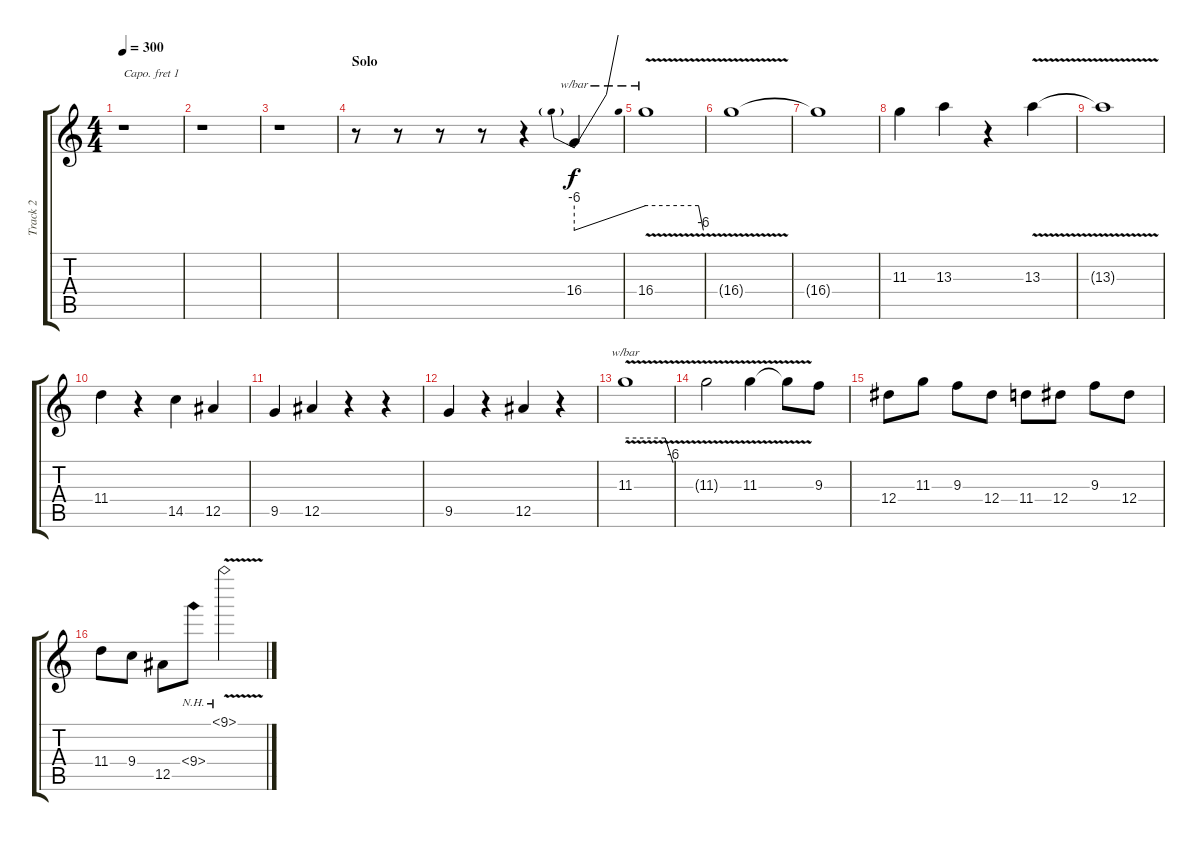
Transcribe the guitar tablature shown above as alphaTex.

\track ("Track 2" "Track 2") {instrument distortionguitar}
\staff {score tabs}
\capo 1
\tuning (E4 B3 G3 D3 A2 E2) {hide}
\ts (4 4)
\tempo 300
\clef g2
\ks c
r.1{dy f} |
r.1 |
r.1 |
\section ("" "Solo")
r.8 r.8 r.8 r.8 r.4 16.4.4{tbe (predivedive default 0 -24 60 0)} |
16.4{v}.1{tbe (custom default 0 0 55 0 60 -24)} |
16.4{t}.1 |
16.4{t}.1 |
11.3.4 13.3.4 r.4 13.3{v}.4 |
13.3{t}.1 |
11.4.4 r.4 14.5.4 12.5.4 |
9.5.4 12.5.4 r.4 r.4 |
9.5.4 r.4 12.5.4 r.4 |
11.3{v}.1{tbe (custom default 0 0 50 0 60 -24)} |
11.3{v t}.2 11.3{v}.4 11.3{t}.8 9.3.8 |
12.4.8 11.3.8 9.3.8 12.4.8 11.4.8 12.4.8 9.3.8 12.4.8 |
11.4.8 9.4.8 12.5.8 9.4{nh}.8 9.1{nh v}.2
